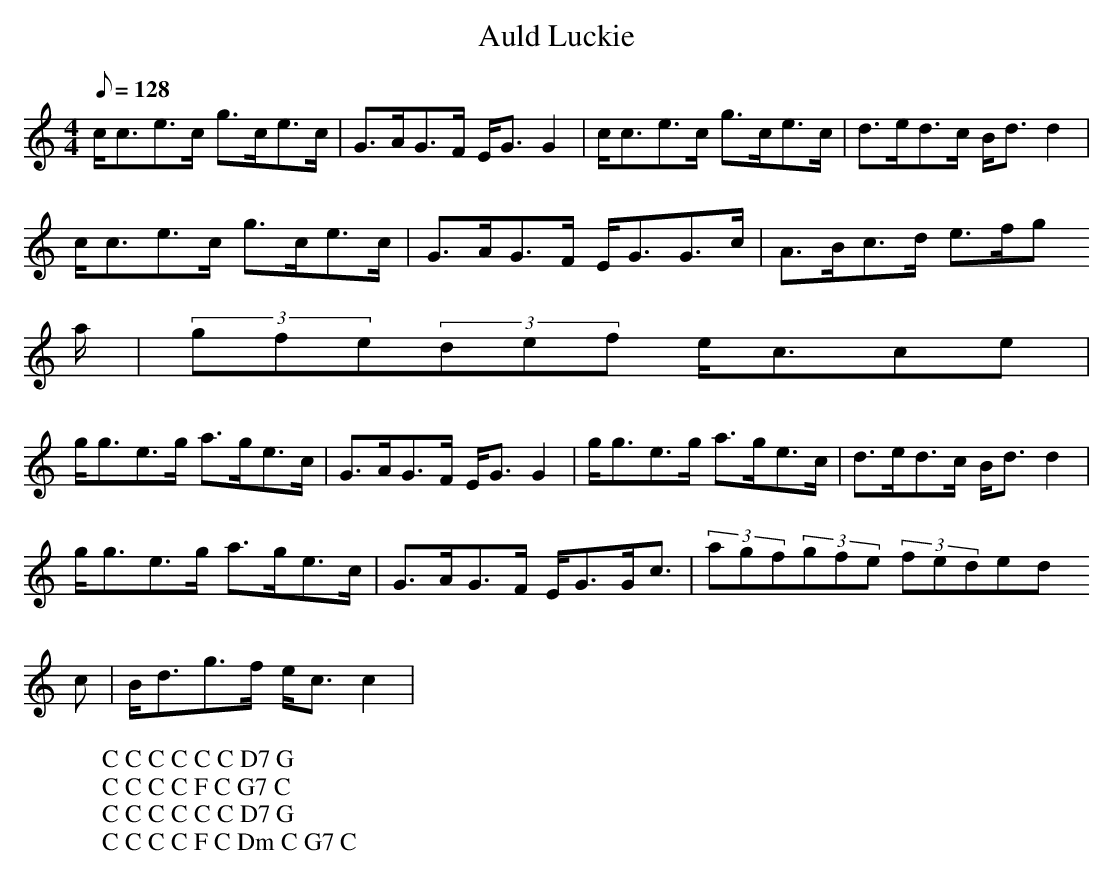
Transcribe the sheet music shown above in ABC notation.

X:1
T:Auld Luckie
M:4/4
L:1/8
Q:128
K:C
c/c3/2e3/2c/ g3/2c/e3/2c/|G3/2A/G3/2F/ E/G3/2G2|c/c3/2e3/2c/ g3/2c/e3/2c/|d3/2e/d3/2c/ B/d3/2d2|
W:C C C C C C D7 G
c/c3/2e3/2c/ g3/2c/e3/2c/|G3/2A/G3/2F/ E/G3/2G3/2c/|A3/2B/c3/2d/ e3/2f/g
3/2a/|(3gfe(3def e/c3/2ce|
W:C C C C F C G7 C
g/g3/2e3/2g/ a3/2g/e3/2c/|G3/2A/G3/2F/ E/G3/2G2|g/g3/2e3/2g/ a3/2g/e3/2c/|d3/2e/d3/2c/ B/d3/2d2|
W:C C C C C C D7 G
g/g3/2e3/2g/ a3/2g/e3/2c/|G3/2A/G3/2F/ E/G3/2G/c3/2|(3agf(3gfe (3fed(3ed
c|B/d3/2g3/2f/ e/c3/2c2|
W:C C C C F C Dm C G7 C
